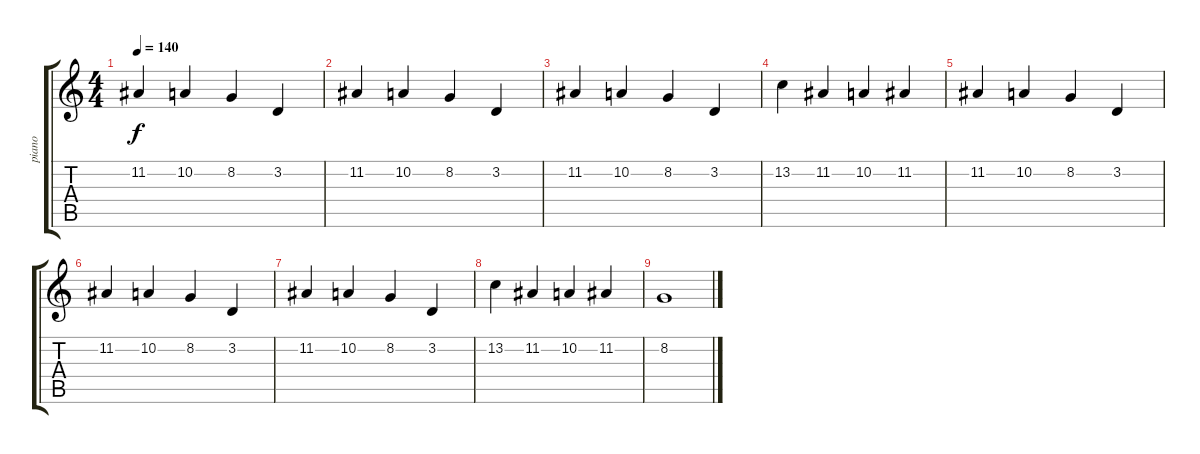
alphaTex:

\track ("piano" "piano") {instrument acousticgrandpiano}
\staff {score tabs}
\tuning (E4 B3 G3 D3 A2 E2) {hide}
\ts (4 4)
\tempo 140
\clef g2
\ks c
11.2.4{dy f} 10.2.4 8.2.4 3.2.4 |
11.2.4 10.2.4 8.2.4 3.2.4 |
11.2.4 10.2.4 8.2.4 3.2.4 |
13.2.4 11.2.4 10.2.4 11.2.4 |
11.2.4 10.2.4 8.2.4 3.2.4 |
11.2.4 10.2.4 8.2.4 3.2.4 |
11.2.4 10.2.4 8.2.4 3.2.4 |
13.2.4 11.2.4 10.2.4 11.2.4 |
8.2.1
